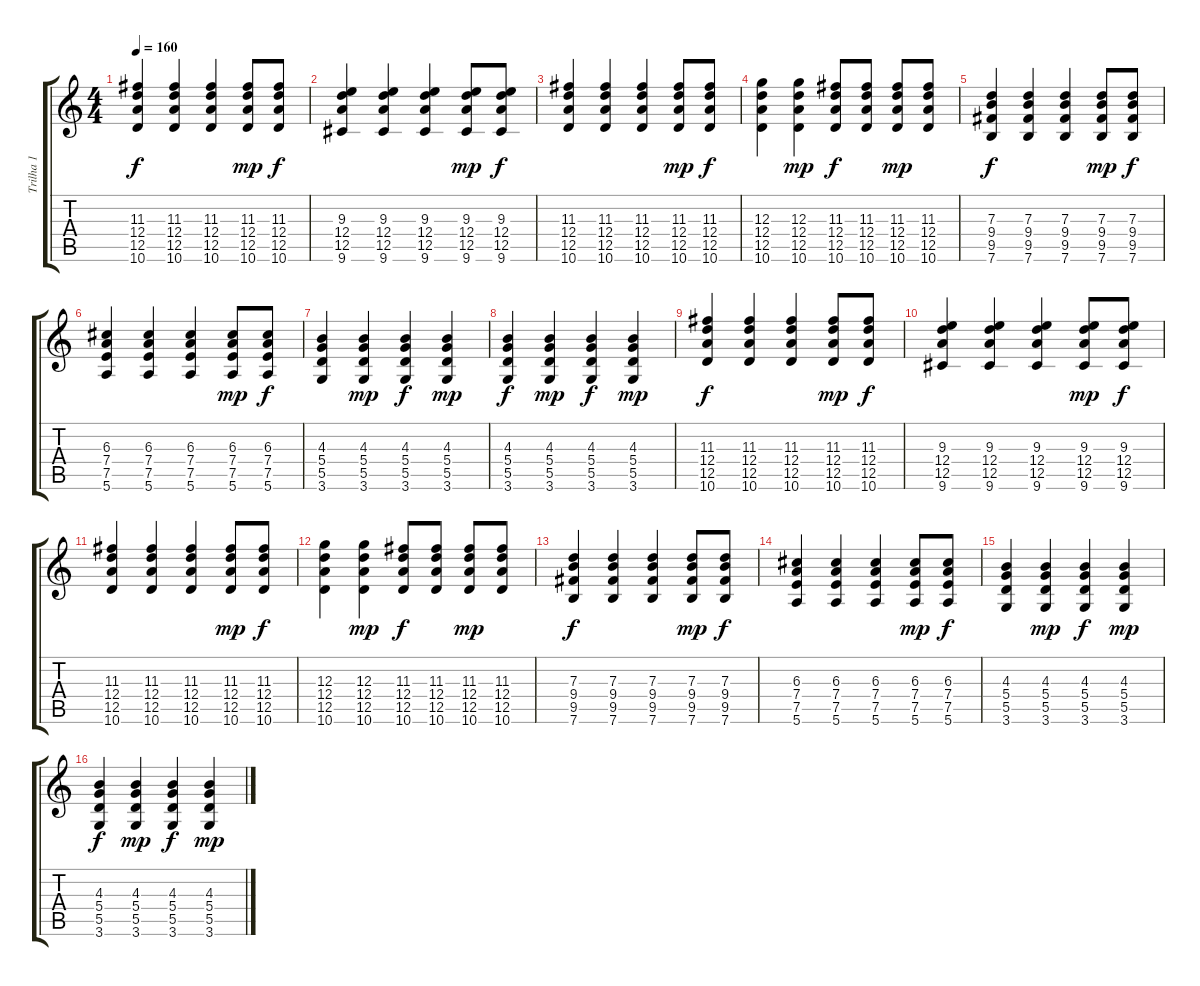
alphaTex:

\track ("Trilha 1" "Trilha 1") {instrument acousticguitarsteel}
\staff {score tabs}
\tuning (E4 B3 G3 D3 A2 E2) {hide}
\ts (4 4)
\tempo 160
\clef g2
\ks c
(11.3 12.4 12.5 10.6).4{dy f} (11.3 12.4 12.5 10.6).4 (11.3 12.4 12.5 10.6).4 (11.3 12.4 12.5 10.6).8{dy mp} (11.3 12.4 12.5 10.6).8{dy f} |
(9.3 12.4 12.5 9.6).4 (9.3 12.4 12.5 9.6).4 (9.3 12.4 12.5 9.6).4 (9.3 12.4 12.5 9.6).8{dy mp} (9.3 12.4 12.5 9.6).8{dy f} |
(11.3 12.4 12.5 10.6).4 (11.3 12.4 12.5 10.6).4 (11.3 12.4 12.5 10.6).4 (11.3 12.4 12.5 10.6).8{dy mp} (11.3 12.4 12.5 10.6).8{dy f} |
(12.3 12.4 12.5 10.6).4 (12.3 12.4 12.5 10.6).4{dy mp} (11.3 12.4 12.5 10.6).8{dy f} (11.3 12.4 12.5 10.6).8 (11.3 12.4 12.5 10.6).8{dy mp} (11.3 12.4 12.5 10.6).8 |
(7.3 9.4 9.5 7.6).4{dy f} (7.3 9.4 9.5 7.6).4 (7.3 9.4 9.5 7.6).4 (7.3 9.4 9.5 7.6).8{dy mp} (7.3 9.4 9.5 7.6).8{dy f} |
(6.3 7.4 7.5 5.6).4 (6.3 7.4 7.5 5.6).4 (6.3 7.4 7.5 5.6).4 (6.3 7.4 7.5 5.6).8{dy mp} (6.3 7.4 7.5 5.6).8{dy f} |
(4.3 5.4 5.5 3.6).4 (4.3 5.4 5.5 3.6).4{dy mp} (4.3 5.4 5.5 3.6).4{dy f} (4.3 5.4 5.5 3.6).4{dy mp} |
(4.3 5.4 5.5 3.6).4{dy f} (4.3 5.4 5.5 3.6).4{dy mp} (4.3 5.4 5.5 3.6).4{dy f} (4.3 5.4 5.5 3.6).4{dy mp} |
(11.3 12.4 12.5 10.6).4{dy f} (11.3 12.4 12.5 10.6).4 (11.3 12.4 12.5 10.6).4 (11.3 12.4 12.5 10.6).8{dy mp} (11.3 12.4 12.5 10.6).8{dy f} |
(9.3 12.4 12.5 9.6).4 (9.3 12.4 12.5 9.6).4 (9.3 12.4 12.5 9.6).4 (9.3 12.4 12.5 9.6).8{dy mp} (9.3 12.4 12.5 9.6).8{dy f} |
(11.3 12.4 12.5 10.6).4 (11.3 12.4 12.5 10.6).4 (11.3 12.4 12.5 10.6).4 (11.3 12.4 12.5 10.6).8{dy mp} (11.3 12.4 12.5 10.6).8{dy f} |
(12.3 12.4 12.5 10.6).4 (12.3 12.4 12.5 10.6).4{dy mp} (11.3 12.4 12.5 10.6).8{dy f} (11.3 12.4 12.5 10.6).8 (11.3 12.4 12.5 10.6).8{dy mp} (11.3 12.4 12.5 10.6).8 |
(7.3 9.4 9.5 7.6).4{dy f} (7.3 9.4 9.5 7.6).4 (7.3 9.4 9.5 7.6).4 (7.3 9.4 9.5 7.6).8{dy mp} (7.3 9.4 9.5 7.6).8{dy f} |
(6.3 7.4 7.5 5.6).4 (6.3 7.4 7.5 5.6).4 (6.3 7.4 7.5 5.6).4 (6.3 7.4 7.5 5.6).8{dy mp} (6.3 7.4 7.5 5.6).8{dy f} |
(4.3 5.4 5.5 3.6).4 (4.3 5.4 5.5 3.6).4{dy mp} (4.3 5.4 5.5 3.6).4{dy f} (4.3 5.4 5.5 3.6).4{dy mp} |
(4.3 5.4 5.5 3.6).4{dy f} (4.3 5.4 5.5 3.6).4{dy mp} (4.3 5.4 5.5 3.6).4{dy f} (4.3 5.4 5.5 3.6).4{dy mp}
